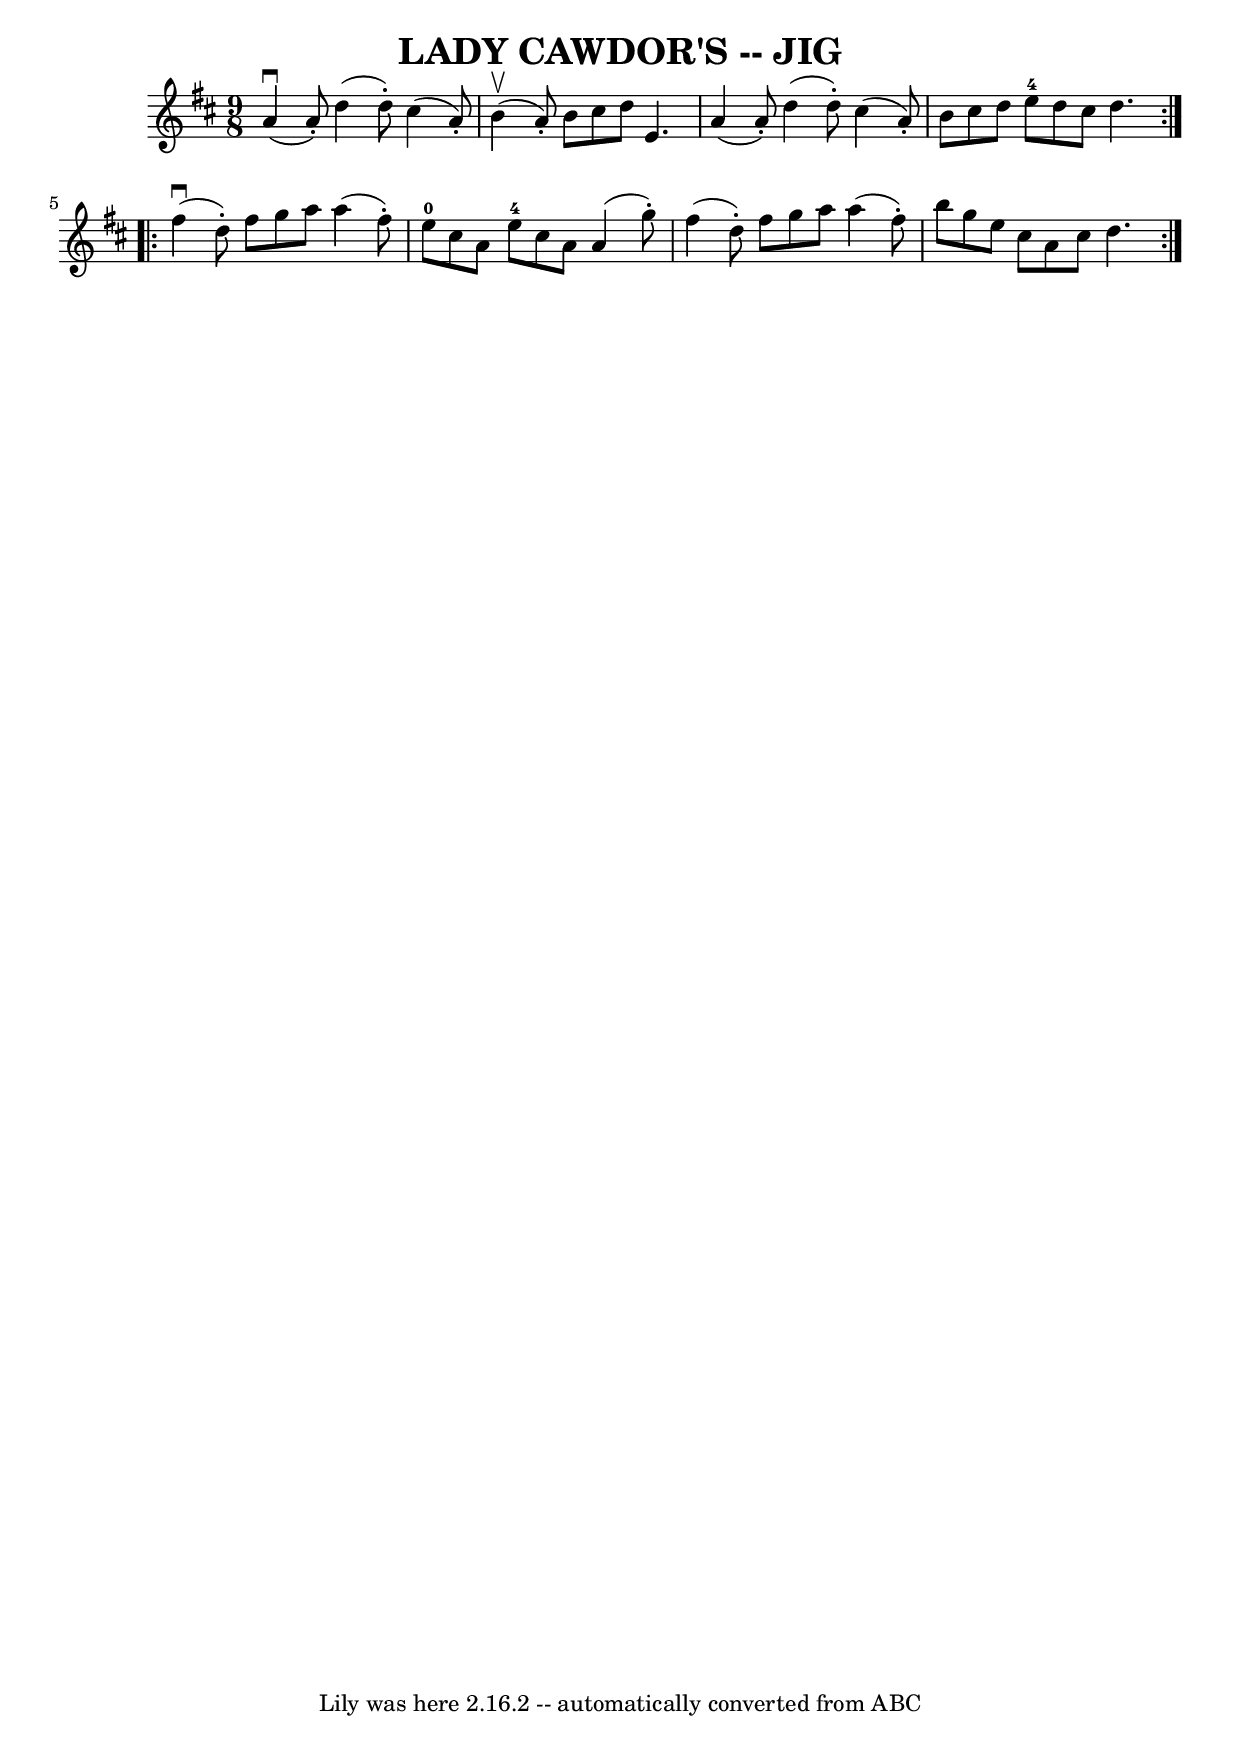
\version "2.16.2"
\include "Mammoth.ily"
\header {
  %% book = "Ryan's Mammoth Collection of Fiddle Tunes"
  crossRefNumber = "1"
  footnotes = ""
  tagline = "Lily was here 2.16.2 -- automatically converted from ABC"
  title = "LADY CAWDOR'S -- JIG"

}
voicedefault =  {



  \repeat volta 2 {

    \time 9/8 
    \key d \major
    a'4 (^\downbow a'8 -.) d''4 (d''8 -.)   
    cis''4 (a'8 -.)   |
    b'4 (^\upbow a'8 -.) b'8 cis''8    
    d''8 e'4.        |
    a'4 (a'8 -.) d''4 (d''8 -.) cis''4 
    (a'8 -.)   |
    b'8 cis''8 d''8 e''8-4 d''8    
    cis''8 d''4.    
  }     
  \repeat volta 2 {
    fis''4 (^\downbow d''8 -.)   
    fis''8 g''8 a''8 a''4 (fis''8 -.)   |
    e''8-0   
    cis''8 a'8 e''8-4 cis''8 a'8 a'4 (g''8 -.)       
    |
    fis''4 (d''8 -.) fis''8 g''8 a''8 a''4 (fis''8 -. -)   |
    b''8 g''8 e''8 cis''8 a'8 cis''8 d''4.    
  }   

}

\score{
  <<

    \context Staff="default"
    {
      \voicedefault 
      
    }

  >>
  \layout {
    
  }
  \midi {
  }

}
